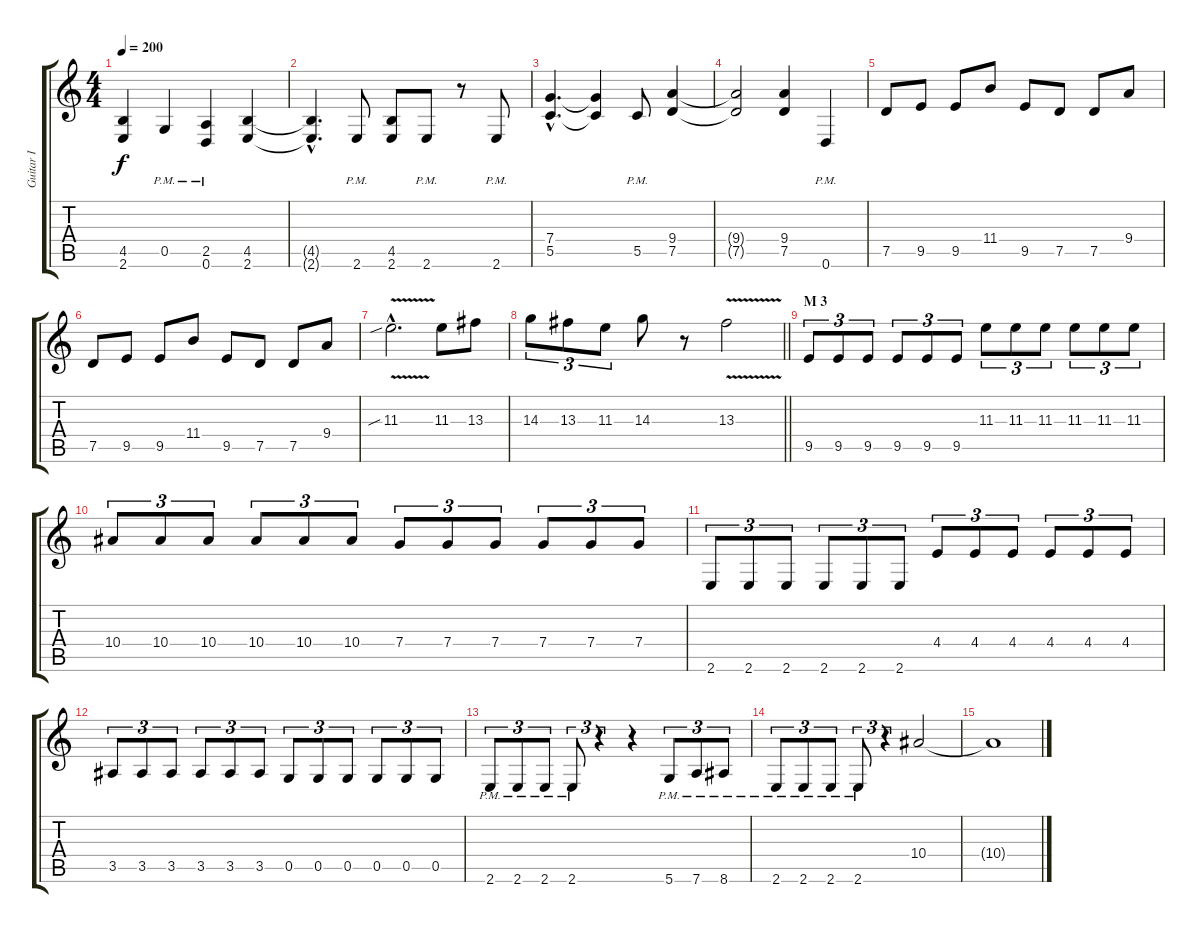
\track ("Guitar I" "Guitar I") {instrument distortionguitar}
\staff {score tabs}
\tuning (D4 A3 F3 C3 G2 D2) {hide}
\ts (4 4)
\tempo 200
\clef g2
\ks c
(4.5 2.6).4{dy f} 0.5{pm}.4 (2.5{pm} 0.6{pm}).4 (4.5 2.6).4 |
(4.5{hac t} 2.6{hac t}).4{d} 2.6{pm}.8 (4.5 2.6).8 2.6{pm}.8 r.8 2.6{pm}.8 |
(7.4{hac} 5.5{hac}).4{d} (7.4{t} 5.5{t}).4 5.5{pm}.8 (9.4 7.5).4 |
(9.4{t} 7.5{t}).2 (9.4 7.5).4 0.6{pm}.4 |
7.5.8 9.5.8 9.5.8 11.4.8 9.5.8 7.5.8 7.5.8 9.4.8 |
7.5.8 9.5.8 9.5.8 11.4.8 9.5.8 7.5.8 7.5.8 9.4.8 |
11.3{v sib hac}.2{d} 11.3.8 13.3.8 |
\barLineRight lightlight
14.3.8{tu (3 2)} 13.3.8{tu (3 2)} 11.3.8{tu (3 2)} 14.3.8 r.8 13.3{v}.2 |
\section ("" "M 3")
9.5.8{tu (3 2)} 9.5.8{tu (3 2)} 9.5.8{tu (3 2)} 9.5.8{tu (3 2)} 9.5.8{tu (3 2)} 9.5.8{tu (3 2)} 11.3.8{tu (3 2)} 11.3.8{tu (3 2)} 11.3.8{tu (3 2)} 11.3.8{tu (3 2)} 11.3.8{tu (3 2)} 11.3.8{tu (3 2)} |
10.4.8{tu (3 2)} 10.4.8{tu (3 2)} 10.4.8{tu (3 2)} 10.4.8{tu (3 2)} 10.4.8{tu (3 2)} 10.4.8{tu (3 2)} 7.4.8{tu (3 2)} 7.4.8{tu (3 2)} 7.4.8{tu (3 2)} 7.4.8{tu (3 2)} 7.4.8{tu (3 2)} 7.4.8{tu (3 2)} |
2.6.8{tu (3 2)} 2.6.8{tu (3 2)} 2.6.8{tu (3 2)} 2.6.8{tu (3 2)} 2.6.8{tu (3 2)} 2.6.8{tu (3 2)} 4.4.8{tu (3 2)} 4.4.8{tu (3 2)} 4.4.8{tu (3 2)} 4.4.8{tu (3 2)} 4.4.8{tu (3 2)} 4.4.8{tu (3 2)} |
3.5.8{tu (3 2)} 3.5.8{tu (3 2)} 3.5.8{tu (3 2)} 3.5.8{tu (3 2)} 3.5.8{tu (3 2)} 3.5.8{tu (3 2)} 0.5.8{tu (3 2)} 0.5.8{tu (3 2)} 0.5.8{tu (3 2)} 0.5.8{tu (3 2)} 0.5.8{tu (3 2)} 0.5.8{tu (3 2)} |
2.6{pm}.8{tu (3 2)} 2.6{pm}.8{tu (3 2)} 2.6{pm}.8{tu (3 2)} 2.6{pm}.8{tu (3 2)} r.4{tu (3 2)} r.4 5.6{pm}.8{tu (3 2)} 7.6{pm}.8{tu (3 2)} 8.6{pm}.8{tu (3 2)} |
2.6{pm}.8{tu (3 2)} 2.6{pm}.8{tu (3 2)} 2.6{pm}.8{tu (3 2)} 2.6{pm}.8{tu (3 2)} r.4{tu (3 2)} 10.4.2 |
10.4{t}.1
